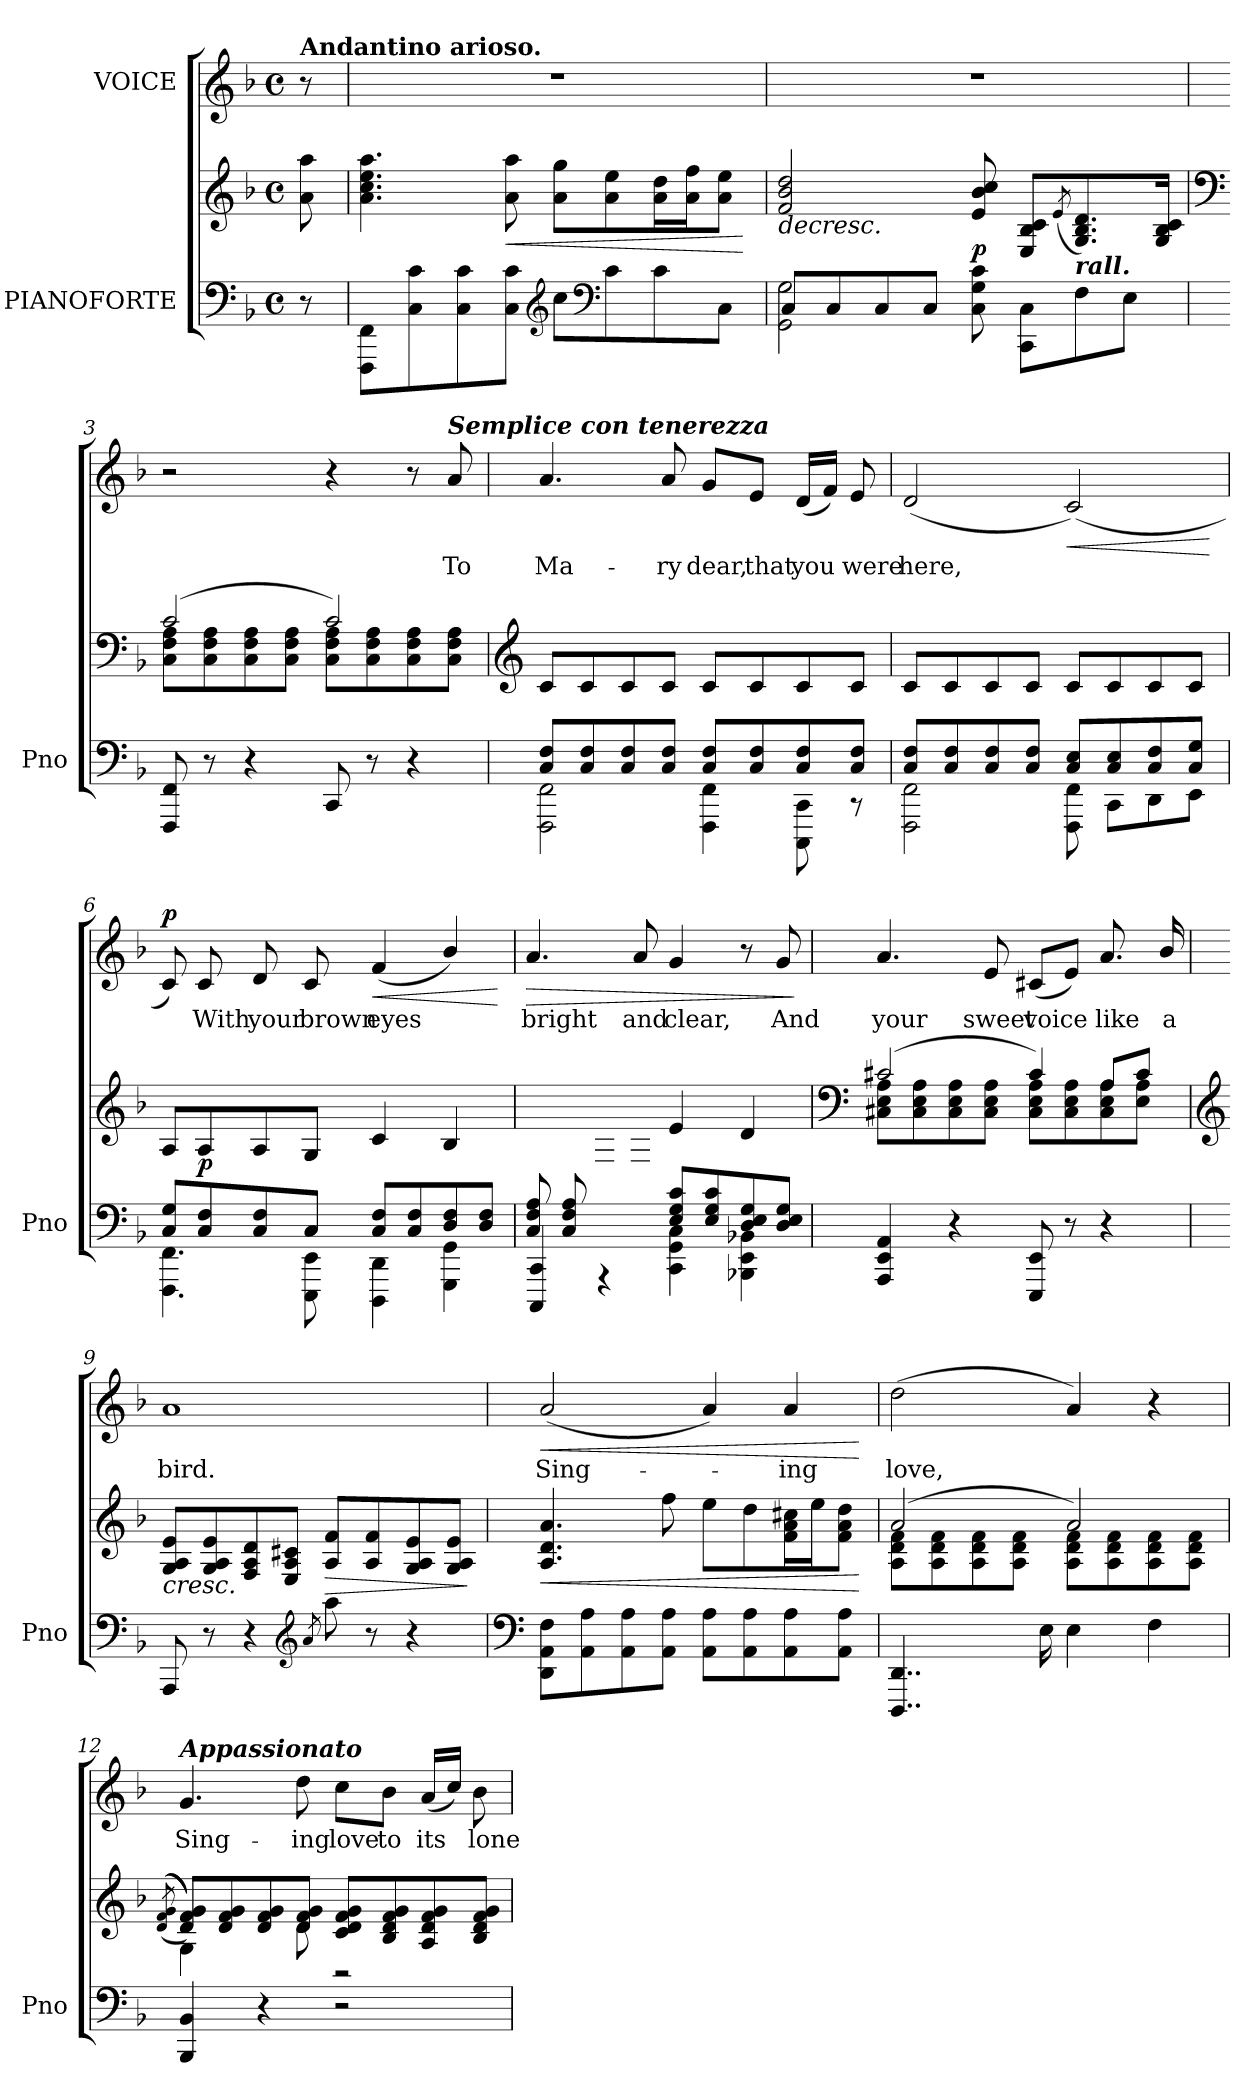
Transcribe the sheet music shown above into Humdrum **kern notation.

**kern	**kern	**dynam	**kern	**text	**dynam
*part2	*part2	*part2	*part1	*part1	*part1
*staff3	*staff2	*staff2/3	*staff1	*staff1	*staff1
*I"PIANOFORTE	*	*	*I"VOICE	*	*
*I'Pno	*	*	*	*	*
*clefF4	*clefG2	*	*clefG2	*	*
*k[b-]	*k[b-]	*	*k[b-]	*	*
*M4/4	*M4/4	*	*M4/4	*	*
*met(c)	*met(c)	*	*met(c)	*	*
=	=	=	=	=	=
!	!	!	!LO:TX:a:B:t=Andantino arioso.	!	!
8r	8a\ 8aa\	.	8r	.	.
=1	=1	=1	=1	=1	=1
8FFF\ 8FF\L	4.a\ 4.cc\ 4.ee\ 4.aa\	.	1r	.	.
8C\ 8c\	.	.	.	.	.
8C\ 8c\	.	.	.	.	.
!	!	!LO:HP:b	!	!	!
8C\ 8c\J	8a\ 8aa\	<	.	.	.
*clefG2	*	*	*	*	*
8cc\L	8a\ 8gg\L	.	.	.	.
*clefF4	*	*	*	*	*
8c\	8a\ 8ee\	.	.	.	.
8c\	16a\ 16dd\L	.	.	.	.
.	16a\ 16ff\J	.	.	.	.
8C\J	8a\ 8ee\J	.	.	.	.
.	.	[	.	.	.
=2	=2	=2	=2	=2	=2
*^	*	*	*	*	*
!	!	!	!LO:HP:b	!	!	!
2GG\ 2G\	8C/L	2f/ 2b-/ 2dd/	>	1r	.	.
.	8C/	.	.	.	.	.
.	8C/	.	.	.	.	.
.	8C/J	.	.	.	.	.
!	!	!	!LO:DY:a=2	!	!	!
8C\ 8G\ 8c\	2ryy	8e/ 8b-/ 8cc/	p	.	.	.
8CC\ 8C\L	.	8E/ 8B-/ 8c/L	.	.	.	.
.	.	(<8qe/	.	.	.	.
!LO:TX:a:Bi:t=rall.	!	!	!	!	!	!
8F\	.	8.G/ 8.B-/ 8.d/)	.	.	.	.
8E\J	.	.	.	.	.	.
.	.	16G/ 16B-/ 16c/Jk	.	.	.	.
*v	*v	*	*	*	*	*
.	.	]	.	.	.
!!LO:LB:g=z
=3	=3	=3	=3	=3	=3
*	*clefF4	*	*	*	*
*	*^	*	*	*	*
8FFF/ 8FF/	(>2c/	8C\ 8F\ 8A\L	.	2r	.	.
8r	.	8C\ 8F\ 8A\	.	.	.	.
4r	.	8C\ 8F\ 8A\	.	.	.	.
.	.	8C\ 8F\ 8A\J	.	.	.	.
8CC/	2c/)	8C\ 8F\ 8A\L	.	4r	.	.
8r	.	8C\ 8F\ 8A\	.	.	.	.
4r	.	8C\ 8F\ 8A\	.	8r	.	.
!	!	!	!	!LO:TX:a:Bi:t=Semplice con tenerezza	!	!
!	!	!	!	!	!LO:LY:b	!
.	.	8C\ 8F\ 8A\J	.	8a/	To	.
*	*v	*v	*	*	*	*
=4	=4	=4	=4	=4	=4
*	*clefG2	*	*	*	*
*^	*^	*	*	*	*
!	!	!	!	!	!	!LO:LY:b	!
*	*	*v	*v	*	*	*	*
8C/ 8F/L	2FFF\ 2FF\	8c/L	.	4.a/	Ma-	.
8C/ 8F/	.	8c/	.	.	.	.
8C/ 8F/	.	8c/	.	.	.	.
!	!	!	!	!	!LO:LY:b	!
8C/ 8F/J	.	8c/J	.	8a/	-ry	.
!	!	!	!	!	!LO:LY:b	!
8C/ 8F/L	4FFF\ 4FF\	8c/L	.	8g/L	dear,	.
!	!	!	!	!	!LO:LY:b	!
8C/ 8F/	.	8c/	.	8e/J	that	.
!	!	!	!	!	!LO:LY:b	!
8C/ 8F/	8CCC\ 8CC\	8c/	.	(<16d/LL	you	.
.	.	.	.	16f/JJ)	.	.
!	!	!	!	!	!LO:LY:b	!
8C/ 8F/J	8rCC	8c/J	.	8e/	were	.
!!LO:LB:g=z
=5	=5	=5	=5	=5	=5	=5
!	!	!	!	!	!LO:LY:b	!
8C/ 8F/L	2FFF\ 2FF\	8c/L	.	(<2d/	here,	.
8C/ 8F/	.	8c/	.	.	.	.
8C/ 8F/	.	8c/	.	.	.	.
8C/ 8F/J	.	8c/J	.	.	.	.
!	!	!	!	!	!	!LO:HP:b
8C/ 8E/L	8FFF\ 8FF\	8c/L	.	(<2c/)	.	<
8C/ 8E/	8CC\L	8c/	.	.	.	.
8C/ 8F/	8DD\	8c/	.	.	.	.
8C/ 8G/J	8EE\J	8c/J	.	.	.	.
*v	*v	*	*	*	*	*
.	.	.	.	.	[
=6	=6	=6	=6	=6	=6
*^	*	*	*	*	*
*	*^	*	*	*	*	*
!	!	!	!	!	!	!	!LO:DY:a
8C/ 8G/L	4.FFF\ 4.FF\	2ryy	8A/L	.	8c/)	.	p
!	!	!	!	!LO:DY:b	!	!LO:LY:b	!
8C/ 8F/	.	.	8A/	p	8c/	With	.
!	!	!	!	!	!	!LO:LY:b	!
8C/ 8F/	.	.	8A/	.	8d/	your	.
!	!	!	!	!	!	!LO:LY:b	!
8C/J	8EEE\ 8EE\	.	8G/J	.	8c/	brown	.
!	!	!	!	!	!	!LO:LY:b	!LO:HP:b
2ryy	4DDD\ 4DD\	8C/ 8F/L	4c/	.	(<4f/	eyes	<
.	.	8C/ 8F/	.	.	.	.	.
.	4GGG\ 4GG\	8D/ 8F/	4B-/	.	4b-/)	.	.
.	.	8D/ 8F/J	.	.	.	.	.
*v	*v	*v	*	*	*	*	*
.	.	.	.	.	[
=7	=7	=7	=7	=7	=7
*^	*	*	*	*	*
*	*^	*	*	*	*	*
!	!	!	!	!	!	!LO:LY:b	!LO:HP:b
8C/ 8F/ 8A/L	4CCC/ 4CC/	2ryy	4ryy	.	4.a/	bright	>
8C/ 8F/ 8A/	.	.	.	.	.	.	.
2.ryy	4rAAA	.	8F/ 8A/ 8c/	.	.	.	.
!	!	!	!	!	!	!LO:LY:b	!
.	.	.	8F/ 8A/ 8c/J	.	8a/	and	.
!	!	!	!	!	!	!LO:LY:b	!
.	4CC\ 4GG\ 4C\	8E/ 8G/ 8c/L	4e/	.	4g/	clear,	.
.	.	8E/ 8G/ 8c/	.	.	.	.	.
.	4BBB-X\ 4EE\ 4BB-X\	8D/ 8E/ 8G/	4d/	.	8r	.	.
!	!	!	!	!	!	!LO:LY:b	!
.	.	8D/ 8E/ 8G/J	.	.	8g/	And	.
*v	*v	*v	*	*	*	*	*
.	.	.	.	.	]
!!LO:PB:g=z
=8	=8	=8	=8	=8	=8
*	*clefF4	*	*	*	*
*	*^	*	*	*	*
!	!	!	!	!	!LO:LY:b	!
4AAA/ 4EE/ 4AA/	(>2c#X/	8C#X\ 8E\ 8A\L	.	4.a/	your	.
.	.	8C#\ 8E\ 8A\	.	.	.	.
4r	.	8C#\ 8E\ 8A\	.	.	.	.
!	!	!	!	!	!LO:LY:b	!
.	.	8C#\ 8E\ 8A\J	.	8e/	sweet	.
!	!	!	!	!	!LO:LY:b	!
8EEE/ 8EE/	4c#/)	8C#\ 8E\ 8A\L	.	(<8c#X/L	voice	.
8r	.	8C#\ 8E\ 8A\	.	8e/J)	.	.
!	!	!	!	!	!LO:LY:b	!
4r	8A/L	8C#\ 8E\ 8A\	.	8.a/	like	.
.	8c#/J	8E\ 8A\J	.	.	.	.
!	!	!	!	!	!LO:LY:b	!
.	.	.	.	16b-/	a	.
*	*v	*v	*	*	*	*
=9	=9	=9	=9	=9	=9
*	*clefG2	*	*	*	*
!	!	!LO:HP:b	!	!LO:LY:b	!
8AAA/	8G/ 8A/ 8e/L	<	1a	bird.	.
8r	8G/ 8A/ 8e/	.	.	.	.
4r	8F/ 8A/ 8d/	.	.	.	.
.	8E/ 8A/ 8c#X/J	.	.	.	.
*clefG2	*	*	*	*	*
8qa/	.	.	.	.	.
!	!	!LO:HP:b	!	!	!
8aa\	8A/ 8f/L	>	.	.	.
8r	8A/ 8f/	.	.	.	.
4r	8G/ 8A/ 8e/	.	.	.	.
.	8G/ 8A/ 8e/J	.	.	.	.
.	.	[ ]	.	.	.
=10	=10	=10	=10	=10	=10
*clefF4	*	*	*	*	*
!	!	!LO:HP:b	!	!LO:LY:b	!LO:HP:b
8DD\ 8AA\ 8F\L	4.A/ 4.d/ 4.a/	<	(<2a/	Sing-	<
8AA\ 8A\	.	.	.	.	.
8AA\ 8A\	.	.	.	.	.
8AA\ 8A\J	8ff\	.	.	.	.
8AA\ 8A\L	8ee\L	.	4a/)	.	.
8AA\ 8A\	8dd\	.	.	.	.
!	!	!	!	!LO:LY:b	!
8AA\ 8A\	16f\ 16a\ 16cc#X\L	.	4a/	-ing	.
.	16ee\J	.	.	.	.
8AA\ 8A\J	8f\ 8a\ 8dd\J	.	.	.	.
.	.	[	.	.	[
!!LO:LB:g=z
=11	=11	=11	=11	=11	=11
*	*^	*	*	*	*
!	!	!	!	!	!LO:LY:b	!
4..DDD/ 4..DD/	(>2a/	8A\ 8d\ 8f\L	.	(>2dd\	love,	.
.	.	8A\ 8d\ 8f\	.	.	.	.
.	.	8A\ 8d\ 8f\	.	.	.	.
.	.	8A\ 8d\ 8f\J	.	.	.	.
16E\	.	.	.	.	.	.
4E\	2a/)	8A\ 8d\ 8f\L	.	4a/)	.	.
.	.	8A\ 8d\ 8f\	.	.	.	.
4F\	.	8A\ 8d\ 8f\	.	4r	.	.
.	.	8A\ 8d\ 8f\J	.	.	.	.
=12	=12	=12	=12	=12	=12	=12
.	(<(>(<8qd/ 8qf/ 8qg/	.	.	.	.	.
!	!	!	!	!LO:TX:a:Bi:t=Appassionato	!	!
!	!	!	!	!	!LO:LY:b	!
4BBB-/ 4BB-/	8d/ 8f/ 8g/L)))	4G\	.	4.g/	Sing-	.
.	8d/ 8f/ 8g/	.	.	.	.	.
4r	8d/ 8f/ 8g/	8ryy	.	.	.	.
!	!	!	!	!	!LO:LY:b	!
.	8d/ 8f/ 8g/J	8d\	.	8dd\	-ing	.
!	!	!	!	!	!LO:LY:b	!
2r	8c/ 8d/ 8f/ 8g/L	2r	.	8cc\L	love	.
!	!	!	!	!	!LO:LY:b	!
.	8B-/ 8d/ 8f/ 8g/	.	.	8b-\J	to	.
!	!	!	!	!	!LO:LY:b	!
.	8A/ 8d/ 8f/ 8g/	.	.	(<16a/LL	its	.
.	.	.	.	16cc/JJ)	.	.
!	!	!	!	!	!LO:LY:b	!
.	8B-/ 8d/ 8f/ 8g/J	.	.	8b-\	lone	.
*	*v	*v	*	*	*	*
=	=	=	=	=	=
*-	*-	*-	*-	*-	*-
